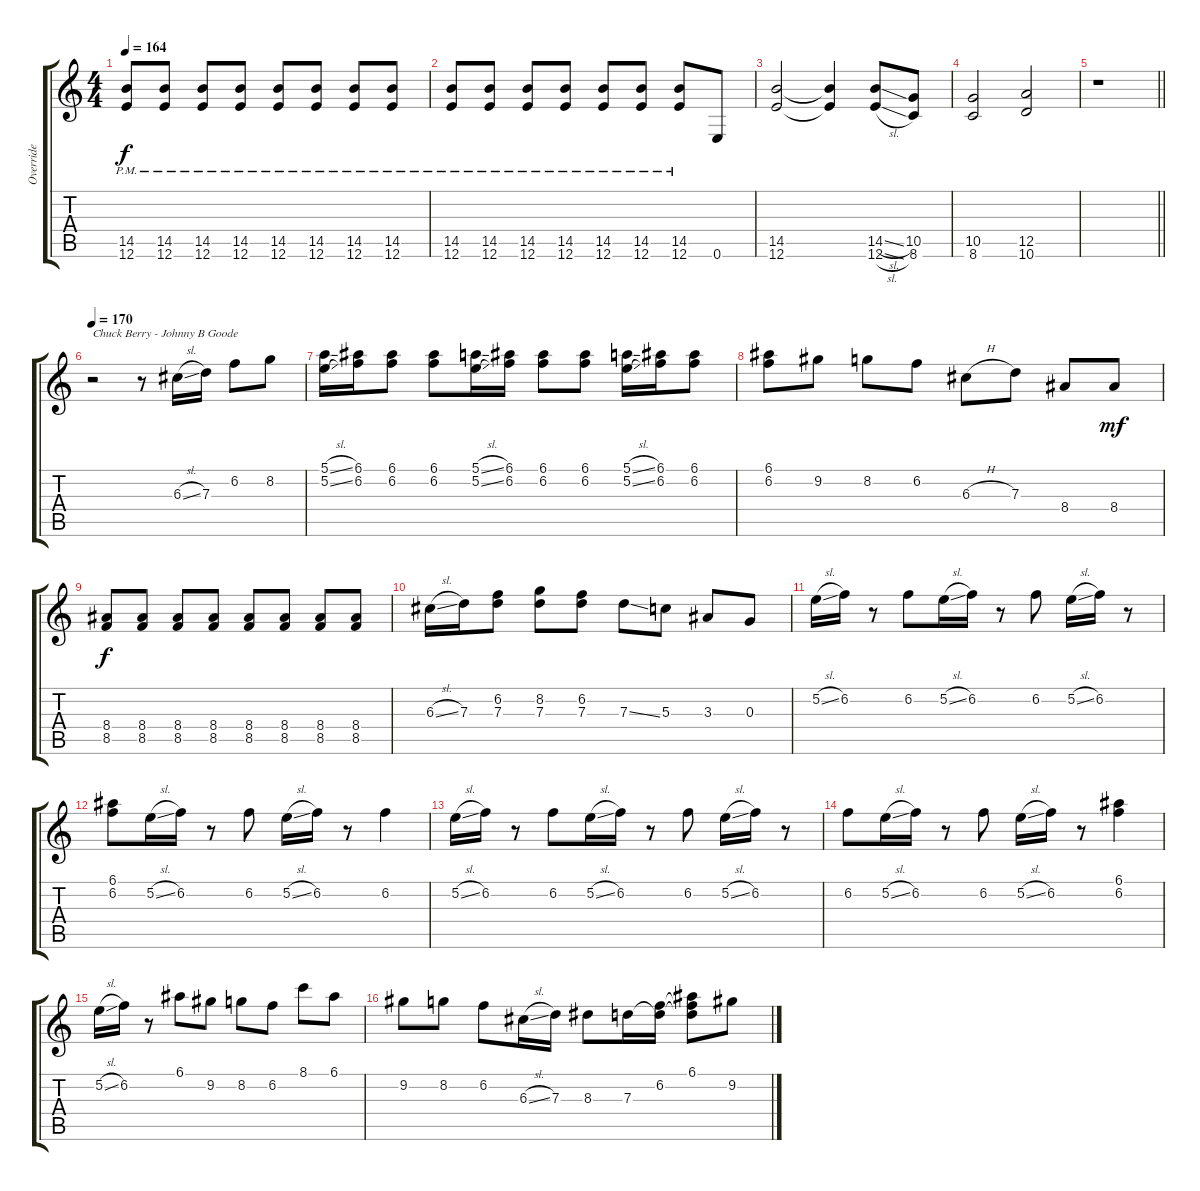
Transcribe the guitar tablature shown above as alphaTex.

\track ("Override" "Override") {instrument overdrivenguitar}
\staff {score tabs}
\tuning (E4 B3 G3 D3 A2 E2) {hide}
\ts (4 4)
\tempo 164
\clef g2
\ks c
(14.5{pm} 12.6).8{dy f} (14.5{pm} 12.6).8 (14.5{pm} 12.6).8 (14.5{pm} 12.6).8 (14.5{pm} 12.6).8 (14.5{pm} 12.6).8 (14.5{pm} 12.6).8 (14.5{pm} 12.6).8 |
(14.5{pm} 12.6).8 (14.5{pm} 12.6).8 (14.5{pm} 12.6).8 (14.5{pm} 12.6).8 (14.5{pm} 12.6).8 (14.5{pm} 12.6).8 (14.5{pm} 12.6).8 0.6.8 |
(14.5 12.6).2 (14.5{t} 12.6{t}).4 (14.5{sl} 12.6{sl}).8 (10.5 8.6).8 |
(10.5 8.6).2 (12.5 10.6).2 |
\barLineRight lightlight
r.1 |
\tempo 170
r.2{txt "Chuck Berry - Johnny B Goode"} r.8 6.3{sl}.16 7.3.16 6.2.8 8.2.8 |
(5.1{sl} 5.2{sl}).16 (6.1 6.2).16 (6.1 6.2).8 (6.1 6.2).8 (5.1{sl} 5.2{sl}).16 (6.1 6.2).16 (6.1 6.2).8 (6.1 6.2).8 (5.1{sl} 5.2{sl}).16 (6.1 6.2).16 (6.1 6.2).8 |
(6.1 6.2).8 9.2.8 8.2.8 6.2.8 6.3{h}.8 7.3.8 8.4.8 8.4.8{dy mf} |
(8.4 8.5).8{dy f} (8.4 8.5).8 (8.4 8.5).8 (8.4 8.5).8 (8.4 8.5).8 (8.4 8.5).8 (8.4 8.5).8 (8.4 8.5).8 |
6.3{sl}.16 7.3.16 (6.2 7.3).8 (8.2 7.3).8 (6.2 7.3).8 7.3{ss}.8 5.3.8 3.3.8 0.3.8 |
5.2{sl}.16 6.2.16 r.8 6.2.8 5.2{sl}.16 6.2.16 r.8 6.2.8 5.2{sl}.16 6.2.16 r.8 |
(6.1 6.2).8 5.2{sl}.16 6.2.16 r.8 6.2.8 5.2{sl}.16 6.2.16 r.8 6.2.4 |
5.2{sl}.16 6.2.16 r.8 6.2.8 5.2{sl}.16 6.2.16 r.8 6.2.8 5.2{sl}.16 6.2.16 r.8 |
6.2.8 5.2{sl}.16 6.2.16 r.8 6.2.8 5.2{sl}.16 6.2.16 r.8 (6.1 6.2).4 |
5.2{sl}.16 6.2.16 r.8 6.1.8 9.2.8 8.2.8 6.2.8 8.1.8 6.1.8 |
9.2.8 8.2.8 6.2.8 6.3{sl}.16 7.3.16 8.3.8 7.3.16 (6.2 7.3{t}).16 (6.1 6.2{t} 7.3{t}).8 9.2.8
